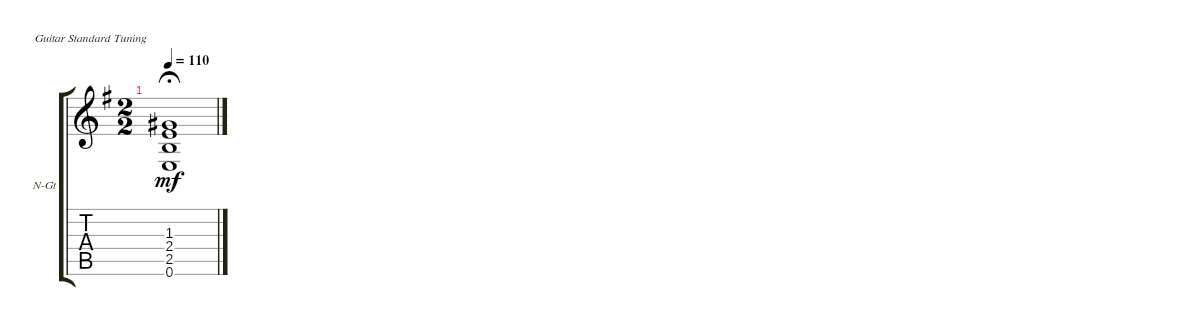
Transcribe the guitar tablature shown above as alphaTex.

\defaultSystemsLayout 4
\bracketExtendMode groupsimilarinstruments
\firstSystemTrackNameOrientation horizontal
\otherSystemsTrackNameOrientation horizontal
\track ("Nylon Guitar" "N-Gt") {instrument acousticguitarnylon}
\staff {score tabs}
\tuning (E4 B3 G3 D3 A2 E2)
\ts (2 2)
\tempo 110
\clef g2
\ks g
(0.6 2.5 2.4 1.3).1{dy mf fermata (medium 0.5)}
